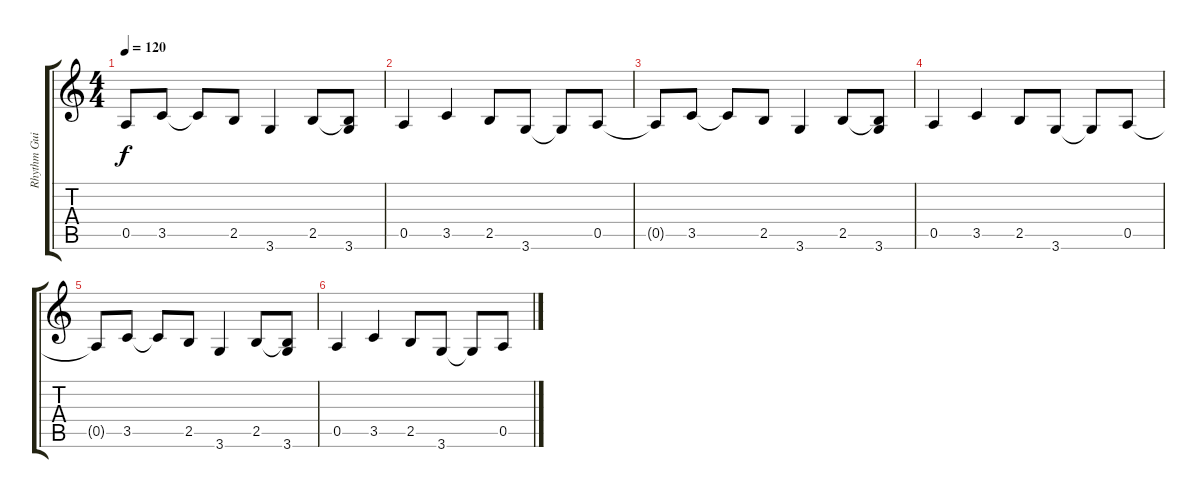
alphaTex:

\track ("Rhythm Guitar" "Rhythm Gui") {instrument distortionguitar}
\staff {score tabs}
\tuning (E4 B3 G3 D3 A2 E2) {hide}
\ts (4 4)
\tempo 120
\clef g2
\ks c
0.5{t}.8{dy f} 3.5.8 3.5{t}.8 2.5.8 3.6.4 2.5.8 (2.5{t} 3.6).8 |
0.5.4 3.5.4 2.5.8 3.6.8 3.6{t}.8 0.5.8 |
0.5{t}.8{volume 9} 3.5.8 3.5{t}.8 2.5.8 3.6.4 2.5.8 (2.5{t} 3.6).8 |
0.5.4 3.5.4 2.5.8 3.6.8 3.6{t}.8 0.5.8 |
0.5{t}.8{volume 7} 3.5.8 3.5{t}.8 2.5.8 3.6.4 2.5.8 (2.5{t} 3.6).8 |
0.5.4{volume 4} 3.5.4 2.5.8 3.6.8 3.6{t}.8 0.5.8
